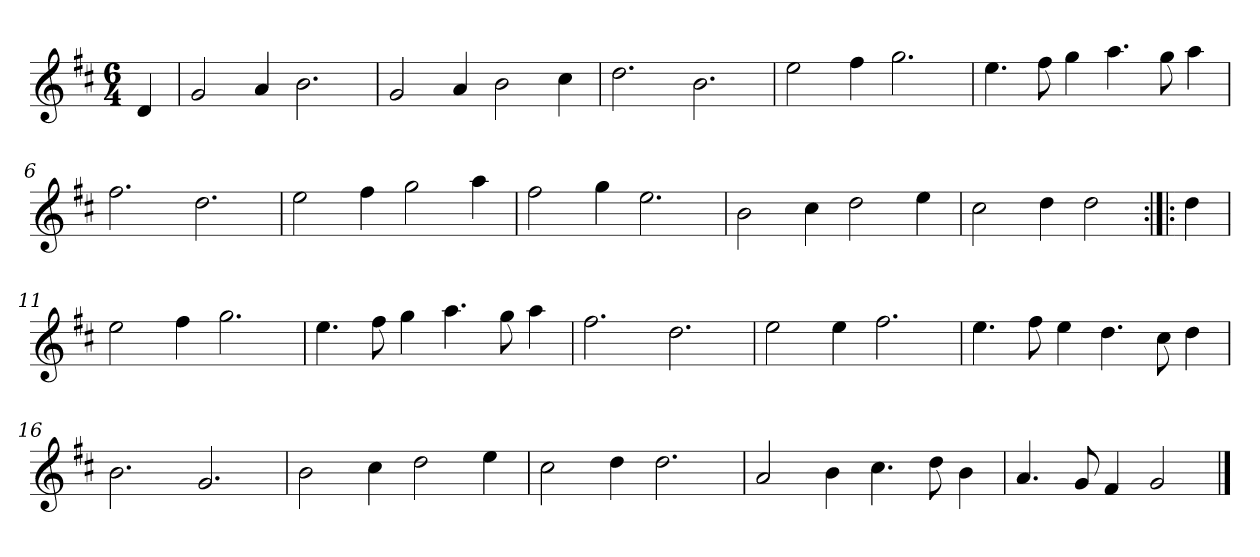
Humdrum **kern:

**kern
*part1
*staff1
*clefG2
*k[f#c#]
*G:lyd
*M6/4
*MM120
=
4d
=1
2g
4a
2.b
=2
2g
4a
2b
4cc#
=3
2.dd
2.b
=4
2ee
4ff#
2.gg
=5
4.ee
8ff#
4gg
4.aa
8gg
4aa
=6
2.ff#
2.dd
=7
2ee
4ff#
2gg
4aa
=8
2ff#
4gg
2.ee
=9
2b
4cc#
2dd
4ee
=10
2cc#
4dd
2dd
=:|!|:
4dd
=11
2ee
4ff#
2.gg
=12
4.ee
8ff#
4gg
4.aa
8gg
4aa
=13
2.ff#
2.dd
=14
2ee
4ee
2.ff#
=15
4.ee
8ff#
4ee
4.dd
8cc#
4dd
=16
2.b
2.g
=17
2b
4cc#
2dd
4ee
=18
2cc#
4dd
2.dd
=19
2a
4b
4.cc#
8dd
4b
=20
4.a
8g
4f#
2g
==
*-
